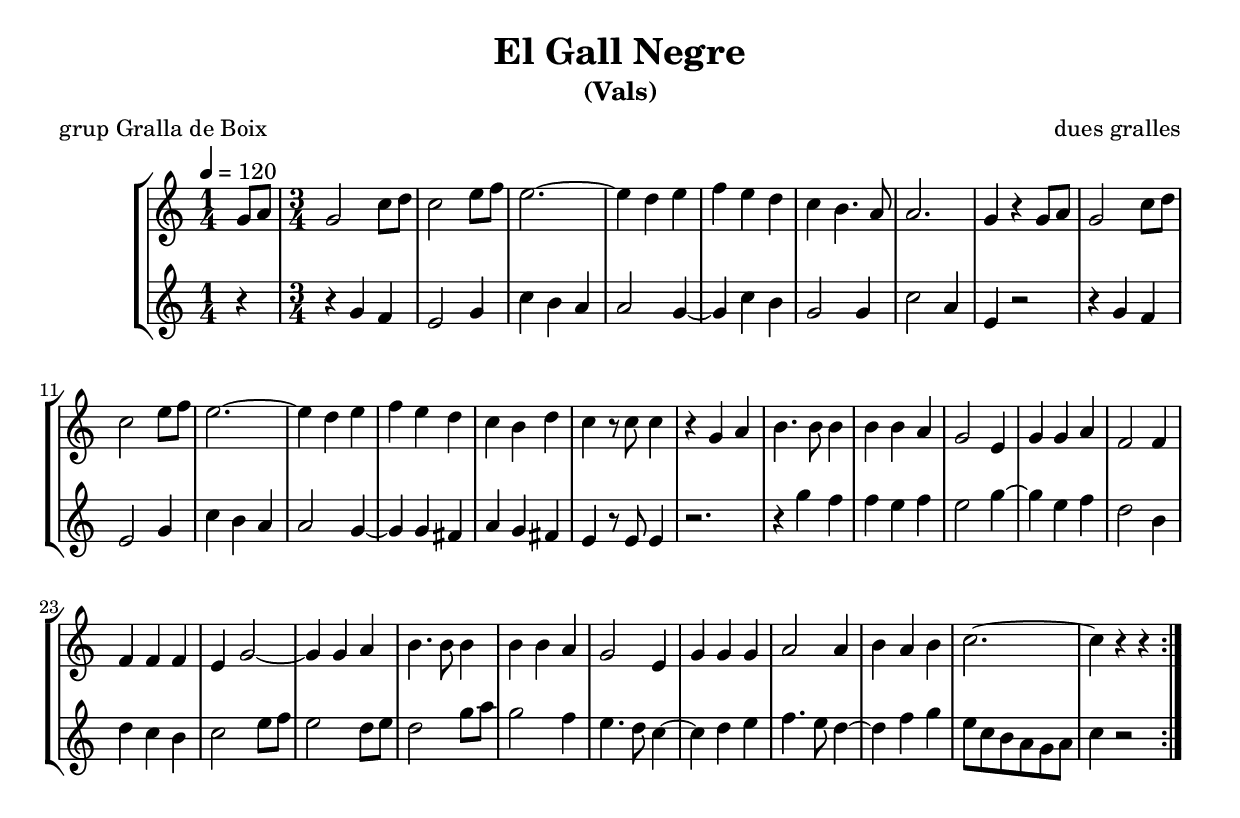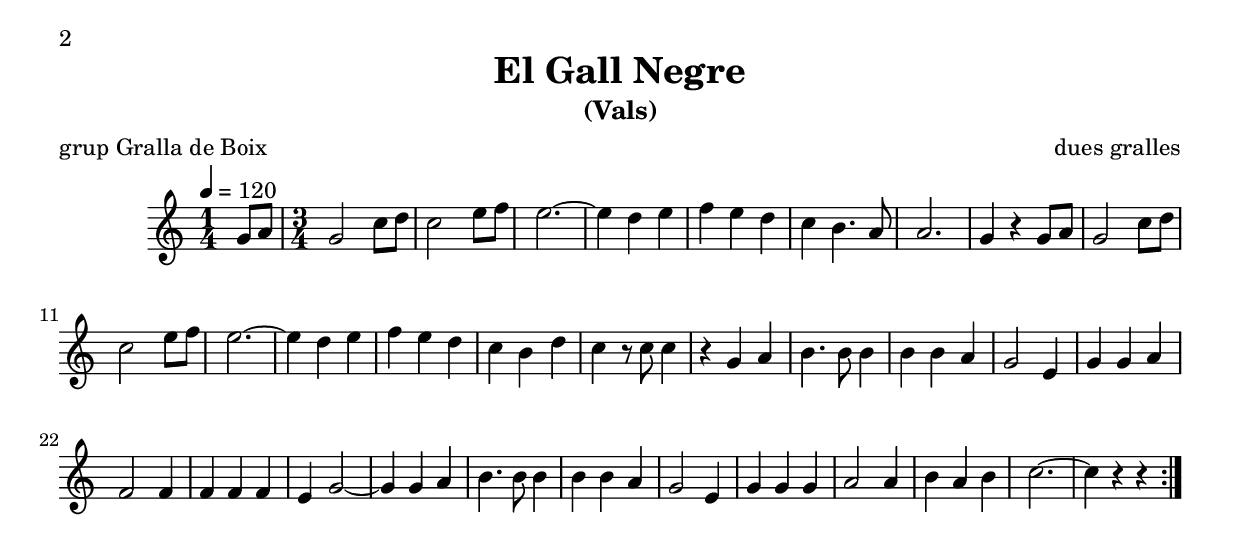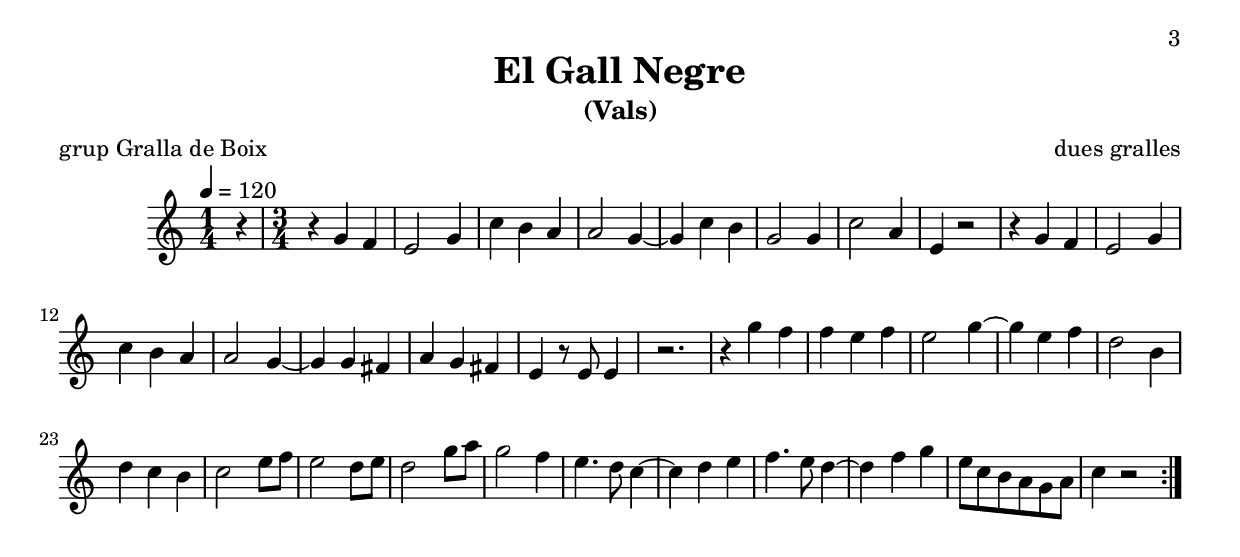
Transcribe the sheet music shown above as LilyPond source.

\version "2.16.2"

\header {
  dedication=""
  title="El Gall Negre"
  subtitle="(Vals)"
  subsubtitle=""
  poet="grup Gralla de Boix"
  meter=""
  piece=""
  composer="dues gralles"
  arranger=""
  opus=""
  instrument=""
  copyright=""
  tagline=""
}

liniaroAa =
\relative g'
{
  \tempo 4=120
  \clef treble
  \key c \major
  \repeat volta 2 { \time 1/4 g8  a  |
  \time 3/4   g2 c8 d   |
  c2 e8 f  |
  e2. ~  |
  %05
  e4 d e  |
  f4 e  d  |
  c4 b4. a8  |
  a2.  |
  g4 r g8 a  |
  %10
  g2 c8 d  |
  c2 e8 f  |
  e2. ~  |
  e4 d e  |
  f4 e d  |
  %15
  c4 b d  |
  c4 r8 c c4  |
  r4 g a  |
  b4. b8 b4  |
  b4 b a  |
  %20
  g2 e4  |
  g4 g a  |
  f2 f4  |
  f4 f f  |
  e4 g2 ~  |
  %25
  g4 g a  |
  b4. b8 b4  |
  b4 b a  |
  g2 e4  |
  g4 g g  |
  %30
  a2 a4  |
  b4 a b  |
  c2. ~  |
  c4 r r4  | } % kompletite
}

liniaroAb =
\relative g'
{
  \tempo 4=120
  \clef treble
  \key c \major
  \repeat volta 2 { \time 1/4 r4  |
  \time 3/4   r4 g f  |
  e2 g4  |
  c4 b a  |
  %05
  a2 g4 ~  |
  g4 c b  |
  g2 g4  |
  c2 a4  |
  e4 r2  |
  %10
  r4 g f  |
  e2 g4  |
  c4 b a  |
  a2 g4 ~  |
  g4 g fis  |
  %15
  a4 g fis  |
  e4 r8 e e4  |
  r2.  |
  r4 g' f  |
  f4 e f  |
  %20
  e2 g4 ~  |
  g4 e f  |
  d2 b4  |
  d4 c b  |
  c2 e8 f  |
  %25
  e2 d8 e  |
  d2 g8 a  |
  g2 f4  |
  e4. d8 c4 ~  |
  c4 d e  |
  %30
  f4. e8 d4 ~  |
  d4 f g  |
  e8 c b a g a  |
  c4 r2  | }
}

\bookpart {
  \score {
    \new StaffGroup {
      \override Score.RehearsalMark.self-alignment-X = #LEFT
      <<
        \new Staff \with {instrumentName = #"" shortInstrumentName = #" "} \liniaroAa
        \new Staff \with {instrumentName = #"" shortInstrumentName = #" "} \liniaroAb
      >>
    }
    \layout {}
  }
  \score { \unfoldRepeats
    \new StaffGroup {
      \override Score.RehearsalMark.self-alignment-X = #LEFT
      <<
        \new Staff \with {instrumentName = #"" shortInstrumentName = #" "} \liniaroAa
        \new Staff \with {instrumentName = #"" shortInstrumentName = #" "} \liniaroAb
      >>
    }
    \midi {}
  }
}

\bookpart {
  \header {instrument=""}
  \score {
    \new StaffGroup {
      \override Score.RehearsalMark.self-alignment-X = #LEFT
      <<
        \new Staff \liniaroAa
      >>
    }
    \layout {}
  }
  \score { \unfoldRepeats
    \new StaffGroup {
      \override Score.RehearsalMark.self-alignment-X = #LEFT
      <<
        \new Staff \liniaroAa
      >>
    }
    \midi {}
  }
}

\bookpart {
  \header {instrument=""}
  \score {
    \new StaffGroup {
      \override Score.RehearsalMark.self-alignment-X = #LEFT
      <<
        \new Staff \liniaroAb
      >>
    }
    \layout {}
  }
  \score { \unfoldRepeats
    \new StaffGroup {
      \override Score.RehearsalMark.self-alignment-X = #LEFT
      <<
        \new Staff \liniaroAb
      >>
    }
    \midi {}
  }
}

